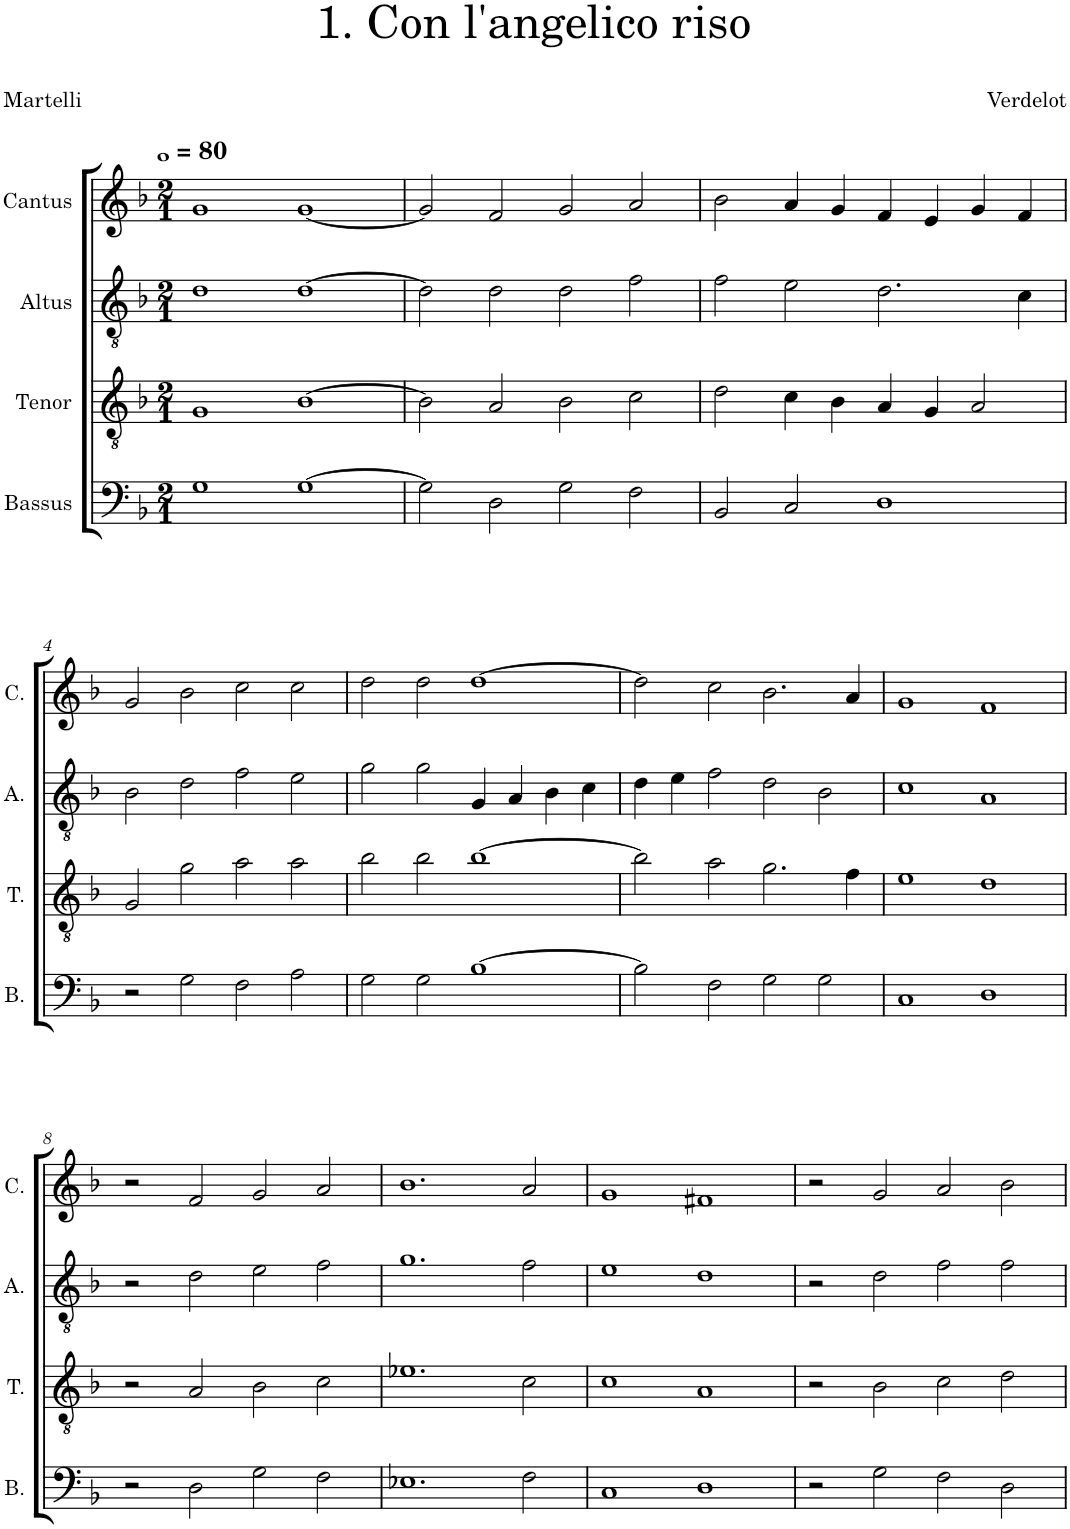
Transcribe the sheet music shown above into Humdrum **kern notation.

**kern	**kern	**kern	**kern
*part4	*part3	*part2	*part1
*staff4	*staff3	*staff2	*staff1
*I"Bassus	*I"Tenor	*I"Altus	*I"Cantus
*I'B.	*I'T.	*I'A.	*I'C.
*clefF4	*clefGv2	*clefGv2	*clefG2
*k[b-]	*k[b-]	*k[b-]	*k[b-]
*M2/1	*M2/1	*M2/1	*M2/1
*MM320	*MM320	*MM320	*MM320
=1	=1	=1	=1
1G	1G	1d	1g
[1G	[1B-	[1d	[1g
=2	=2	=2	=2
2G\]	2B-\]	2d\]	2g/]
2D\	2A/	2d\	2f/
2G\	2B-\	2d\	2g/
2F\	2c\	2f\	2a/
=3	=3	=3	=3
2BB-/	2d\	2f\	2b-\
2C/	4c\	2e\	4a/
.	4B-\	.	4g/
1D	4A/	2.d\	4f/
.	4G/	.	4e/
.	2A/	.	4g/
.	.	4c\	4f/
!!LO:LB:g=z
=4	=4	=4	=4
2r	2G/	2B-\	2g/
2G\	2g\	2d\	2b-\
2F\	2a\	2f\	2cc\
2A\	2a\	2e\	2cc\
=5	=5	=5	=5
2G\	2b-\	2g\	2dd\
2G\	2b-\	2g\	2dd\
[1B-	[1b-	4G/	[1dd
.	.	4A/	.
.	.	4B-\	.
.	.	4c\	.
=6	=6	=6	=6
2B-\]	2b-\]	4d\	2dd\]
.	.	4e\	.
2F\	2a\	2f\	2cc\
2G\	2.g\	2d\	2.b-\
2G\	.	2B-\	.
.	4f\	.	4a/
=7	=7	=7	=7
1C	1e	1c	1g
1D	1d	1A	1f
!!LO:LB:g=z
=8	=8	=8	=8
2r	2r	2r	2r
2D\	2A/	2d\	2f/
2G\	2B-\	2e\	2g/
2F\	2c\	2f\	2a/
=9	=9	=9	=9
1.E-X	1.e-X	1.g	1.b-
2F\	2c\	2f\	2a/
=10	=10	=10	=10
1C	1c	1e	1g
1D	1A	1d	1f#X
=11	=11	=11	=11
2r	2r	2r	2r
2G\	2B-\	2d\	2g/
2F\	2c\	2f\	2a/
2D\	2d\	2f\	2b-\
=	=	=	=
*-	*-	*-	*-
